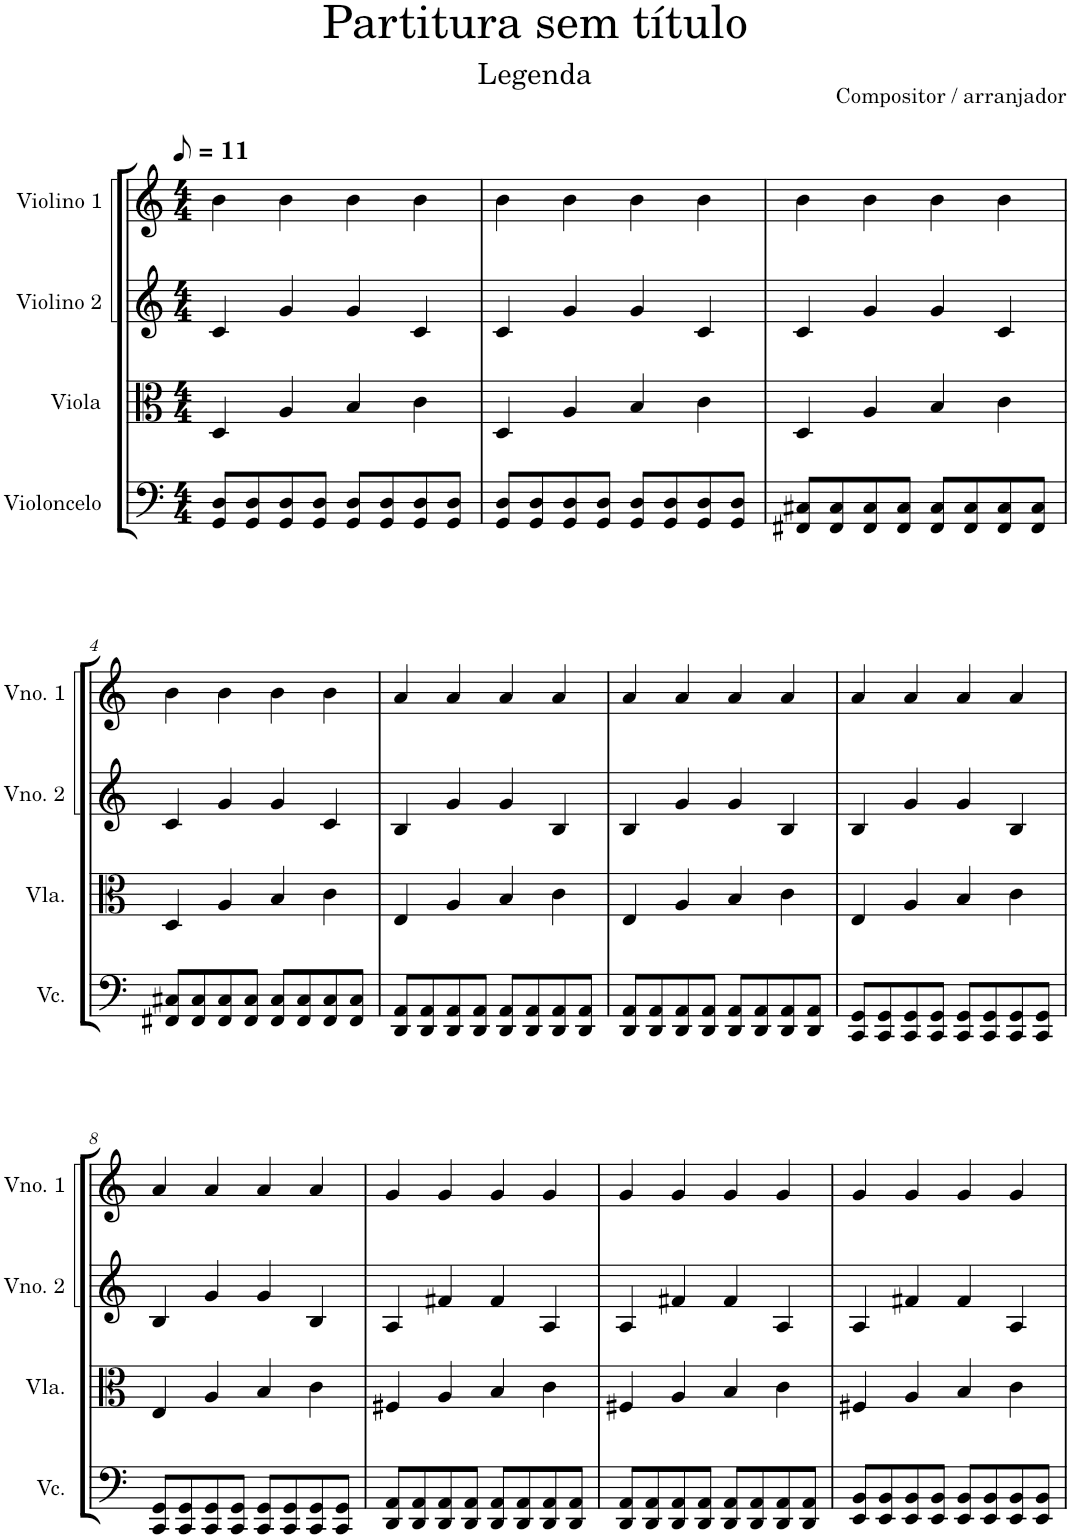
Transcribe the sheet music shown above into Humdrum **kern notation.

**kern	**kern	**kern	**kern
*part4	*part3	*part2	*part1
*staff4	*staff3	*staff2	*staff1
*I"Violoncelo	*I"Viola	*I"Violino 2	*I"Violino 1
*I'Vc.	*I'Vla.	*I'Vno. 2	*I'Vno. 1
*clefF4	*clefC3	*clefG2	*clefG2
*k[]	*k[]	*k[]	*k[]
*M4/4	*M4/4	*M4/4	*M4/4
*MM6	*MM6	*MM6	*MM6
=1	=1	=1	=1
8GG/ 8D/L	4D/	4c/	4b\
8GG/ 8D/	.	.	.
8GG/ 8D/	4A/	4g/	4b\
8GG/ 8D/J	.	.	.
8GG/ 8D/L	4B/	4g/	4b\
8GG/ 8D/	.	.	.
8GG/ 8D/	4c\	4c/	4b\
8GG/ 8D/J	.	.	.
=2	=2	=2	=2
8GG/ 8D/L	4D/	4c/	4b\
8GG/ 8D/	.	.	.
8GG/ 8D/	4A/	4g/	4b\
8GG/ 8D/J	.	.	.
8GG/ 8D/L	4B/	4g/	4b\
8GG/ 8D/	.	.	.
8GG/ 8D/	4c\	4c/	4b\
8GG/ 8D/J	.	.	.
=3	=3	=3	=3
8FF#X/ 8C#X/L	4D/	4c/	4b\
8FF#/ 8C#/	.	.	.
8FF#/ 8C#/	4A/	4g/	4b\
8FF#/ 8C#/J	.	.	.
8FF#/ 8C#/L	4B/	4g/	4b\
8FF#/ 8C#/	.	.	.
8FF#/ 8C#/	4c\	4c/	4b\
8FF#/ 8C#/J	.	.	.
!!LO:LB:g=z
=4	=4	=4	=4
8FF#X/ 8C#X/L	4D/	4c/	4b\
8FF#/ 8C#/	.	.	.
8FF#/ 8C#/	4A/	4g/	4b\
8FF#/ 8C#/J	.	.	.
8FF#/ 8C#/L	4B/	4g/	4b\
8FF#/ 8C#/	.	.	.
8FF#/ 8C#/	4c\	4c/	4b\
8FF#/ 8C#/J	.	.	.
=5	=5	=5	=5
8DD/ 8AA/L	4E/	4B/	4a/
8DD/ 8AA/	.	.	.
8DD/ 8AA/	4A/	4g/	4a/
8DD/ 8AA/J	.	.	.
8DD/ 8AA/L	4B/	4g/	4a/
8DD/ 8AA/	.	.	.
8DD/ 8AA/	4c\	4B/	4a/
8DD/ 8AA/J	.	.	.
=6	=6	=6	=6
8DD/ 8AA/L	4E/	4B/	4a/
8DD/ 8AA/	.	.	.
8DD/ 8AA/	4A/	4g/	4a/
8DD/ 8AA/J	.	.	.
8DD/ 8AA/L	4B/	4g/	4a/
8DD/ 8AA/	.	.	.
8DD/ 8AA/	4c\	4B/	4a/
8DD/ 8AA/J	.	.	.
=7	=7	=7	=7
8CC/ 8GG/L	4E/	4B/	4a/
8CC/ 8GG/	.	.	.
8CC/ 8GG/	4A/	4g/	4a/
8CC/ 8GG/J	.	.	.
8CC/ 8GG/L	4B/	4g/	4a/
8CC/ 8GG/	.	.	.
8CC/ 8GG/	4c\	4B/	4a/
8CC/ 8GG/J	.	.	.
!!LO:LB:g=z
=8	=8	=8	=8
8CC/ 8GG/L	4E/	4B/	4a/
8CC/ 8GG/	.	.	.
8CC/ 8GG/	4A/	4g/	4a/
8CC/ 8GG/J	.	.	.
8CC/ 8GG/L	4B/	4g/	4a/
8CC/ 8GG/	.	.	.
8CC/ 8GG/	4c\	4B/	4a/
8CC/ 8GG/J	.	.	.
=9	=9	=9	=9
8DD/ 8AA/L	4F#X/	4A/	4g/
8DD/ 8AA/	.	.	.
8DD/ 8AA/	4A/	4f#X/	4g/
8DD/ 8AA/J	.	.	.
8DD/ 8AA/L	4B/	4f#/	4g/
8DD/ 8AA/	.	.	.
8DD/ 8AA/	4c\	4A/	4g/
8DD/ 8AA/J	.	.	.
=10	=10	=10	=10
8DD/ 8AA/L	4F#X/	4A/	4g/
8DD/ 8AA/	.	.	.
8DD/ 8AA/	4A/	4f#X/	4g/
8DD/ 8AA/J	.	.	.
8DD/ 8AA/L	4B/	4f#/	4g/
8DD/ 8AA/	.	.	.
8DD/ 8AA/	4c\	4A/	4g/
8DD/ 8AA/J	.	.	.
=11	=11	=11	=11
8EE/ 8BB/L	4F#X/	4A/	4g/
8EE/ 8BB/	.	.	.
8EE/ 8BB/	4A/	4f#X/	4g/
8EE/ 8BB/J	.	.	.
8EE/ 8BB/L	4B/	4f#/	4g/
8EE/ 8BB/	.	.	.
8EE/ 8BB/	4c\	4A/	4g/
8EE/ 8BB/J	.	.	.
=	=	=	=
*-	*-	*-	*-
